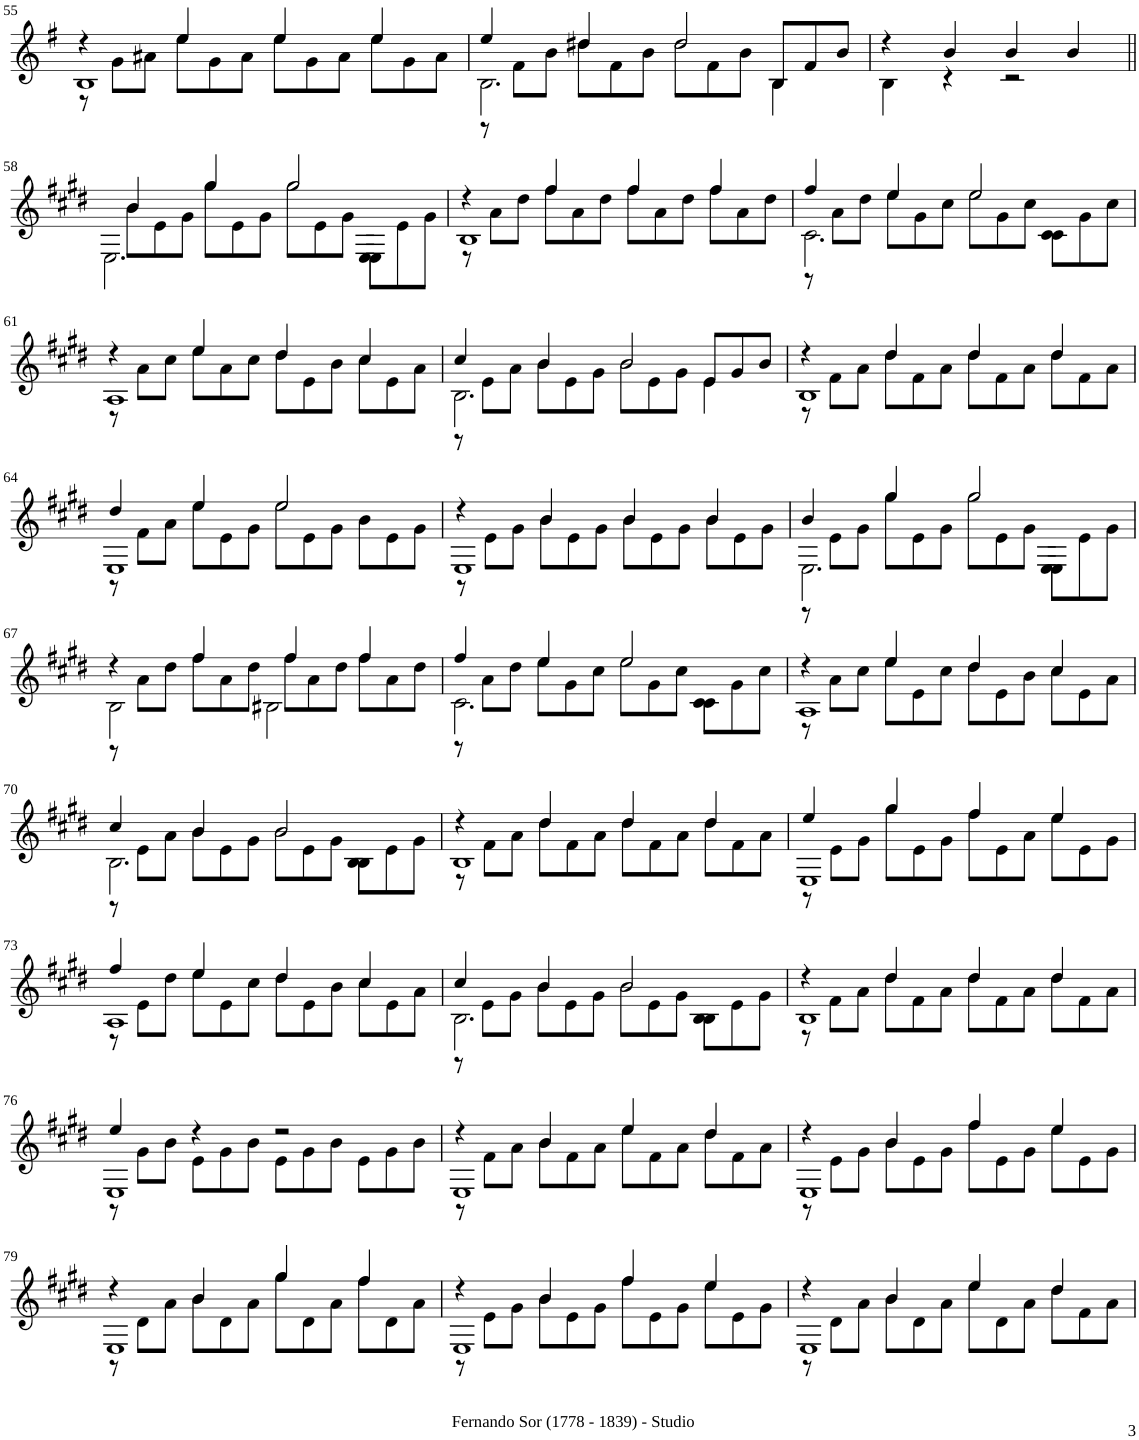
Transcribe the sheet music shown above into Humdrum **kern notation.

**kern
*part1
*staff1
*I"Chitarra
*I'Ch
!!LO:PB:g=z
*clefG2
*Trd7c12
*k[f#]
*M4/4
=55
*^
*	*^
*	*	*Xtuplet
4r	1B	12r
.	.	12g\L
.	.	12a#X\J
4ee/	.	12ee\L
.	.	12g\
.	.	12a#\J
4ee/	.	12ee\L
.	.	12g\
.	.	12a#\J
4ee/	.	12ee\L
.	.	12g\
.	.	12a#\J
=56	=56	=56
4ee/	2.B\	12r
.	.	12f#\L
.	.	12b\J
4dd#X/	.	12dd#\L
.	.	12f#\
.	.	12b\J
!	!	!LO:N:head=open
2dd#/	.	12dd#\L
.	.	12f#\
.	.	12b\J
.	4B\	12B/L
.	.	12f#/
.	.	12b/J
*	*v	*v
=57	=57
4r	4B\
4b/	4r
4b/	2r
4b/	.
*v	*v
!!LO:LB:g=z
=58||
*k[f#c#g#d#]
*^
*	*^
4b/	2.E\	12b\L
.	.	12e\
.	.	12g#\J
4gg#/	.	12gg#\L
.	.	12e\
.	.	12g#\J
!	!	!LO:N:head=open
2gg#/	.	12gg#\L
.	.	12e\
.	.	12g#\J
.	4E\	12E\L
.	.	12e\
.	.	12g#\J
=59	=59	=59
4r	1B	12r
.	.	12a\L
.	.	12dd#\J
4ff#/	.	12ff#\L
.	.	12a\
.	.	12dd#\J
4ff#/	.	12ff#\L
.	.	12a\
.	.	12dd#\J
4ff#/	.	12ff#\L
.	.	12a\
.	.	12dd#\J
=60	=60	=60
4ff#/	2.c#\	12r
.	.	12a\L
.	.	12dd#\J
4ee/	.	12ee\L
.	.	12g#\
.	.	12cc#\J
!	!	!LO:N:head=open
2ee/	.	12ee\L
.	.	12g#\
.	.	12cc#\J
.	4c#\	12c#\L
.	.	12g#\
.	.	12cc#\J
!!LO:LB:g=z	!!	!!
=61	=61	=61
4r	1A	12r
.	.	12a\L
.	.	12cc#\J
4ee/	.	12ee\L
.	.	12a\
.	.	12cc#\J
4dd#/	.	12dd#\L
.	.	12e\
.	.	12b\J
4cc#/	.	12cc#\L
.	.	12e\
.	.	12a\J
=62	=62	=62
4cc#/	2.B\	12r
.	.	12e\L
.	.	12a\J
4b/	.	12b\L
.	.	12e\
.	.	12g#\J
!	!	!LO:N:head=open
2b/	.	12b\L
.	.	12e\
.	.	12g#\J
.	4e\	12e/L
.	.	12g#/
.	.	12b/J
=63	=63	=63
4r	1B	12r
.	.	12f#\L
.	.	12a\J
4dd#/	.	12dd#\L
.	.	12f#\
.	.	12a\J
4dd#/	.	12dd#\L
.	.	12f#\
.	.	12a\J
4dd#/	.	12dd#\L
.	.	12f#\
.	.	12a\J
!!LO:LB:g=z	!!	!!
=64	=64	=64
4dd#/	1E	12r
.	.	12f#\L
.	.	12a\J
4ee/	.	12ee\L
.	.	12e\
.	.	12g#\J
!	!	!LO:N:head=open
2ee/	.	12ee\L
.	.	12e\
.	.	12g#\J
.	.	12b\L
.	.	12e\
.	.	12g#\J
=65	=65	=65
4r	1E	12r
.	.	12e\L
.	.	12g#\J
4b/	.	12b\L
.	.	12e\
.	.	12g#\J
4b/	.	12b\L
.	.	12e\
.	.	12g#\J
4b/	.	12b\L
.	.	12e\
.	.	12g#\J
=66	=66	=66
4b/	2.E\	12r
.	.	12e\L
.	.	12g#\J
4gg#/	.	12gg#\L
.	.	12e\
.	.	12g#\J
!	!	!LO:N:head=open
2gg#/	.	12gg#\L
.	.	12e\
.	.	12g#\J
.	4E\	12E\L
.	.	12e\
.	.	12g#\J
!!LO:LB:g=z	!!	!!
=67	=67	=67
4r	2B\	12r
.	.	12a\L
.	.	12dd#\J
4ff#/	.	12ff#\L
.	.	12a\
.	.	12dd#\J
4ff#/	2B#X\	12ff#\L
.	.	12a\
.	.	12dd#\J
4ff#/	.	12ff#\L
.	.	12a\
.	.	12dd#\J
=68	=68	=68
4ff#/	2.c#\	12r
.	.	12a\L
.	.	12dd#\J
4ee/	.	12ee\L
.	.	12g#\
.	.	12cc#\J
!	!	!LO:N:head=open
2ee/	.	12ee\L
.	.	12g#\
.	.	12cc#\J
.	4c#\	12c#\L
.	.	12g#\
.	.	12cc#\J
=69	=69	=69
4r	1A	12r
.	.	12a\L
.	.	12cc#\J
4ee/	.	12ee\L
.	.	12e\
.	.	12cc#\J
4dd#/	.	12dd#\L
.	.	12e\
.	.	12b\J
4cc#/	.	12cc#\L
.	.	12e\
.	.	12a\J
!!LO:LB:g=z	!!	!!
=70	=70	=70
4cc#/	2.B\	12r
.	.	12e\L
.	.	12a\J
4b/	.	12b\L
.	.	12e\
.	.	12g#\J
!	!	!LO:N:head=open
2b/	.	12b\L
.	.	12e\
.	.	12g#\J
.	4B\	12B\L
.	.	12e\
.	.	12g#\J
=71	=71	=71
4r	1B	12r
.	.	12f#\L
.	.	12a\J
4dd#/	.	12dd#\L
.	.	12f#\
.	.	12a\J
4dd#/	.	12dd#\L
.	.	12f#\
.	.	12a\J
4dd#/	.	12dd#\L
.	.	12f#\
.	.	12a\J
=72	=72	=72
4ee/	1E	12r
.	.	12e\L
.	.	12g#\J
4gg#/	.	12gg#\L
.	.	12e\
.	.	12g#\J
4ff#/	.	12ff#\L
.	.	12e\
.	.	12a\J
4ee/	.	12ee\L
.	.	12e\
.	.	12g#\J
!!LO:LB:g=z	!!	!!
=73	=73	=73
4ff#/	1A	12r
.	.	12e\L
.	.	12dd#\J
4ee/	.	12ee\L
.	.	12e\
.	.	12cc#\J
4dd#/	.	12dd#\L
.	.	12e\
.	.	12b\J
4cc#/	.	12cc#\L
.	.	12e\
.	.	12a\J
=74	=74	=74
4cc#/	2.B\	12r
.	.	12e\L
.	.	12g#\J
4b/	.	12b\L
.	.	12e\
.	.	12g#\J
!	!	!LO:N:head=open
2b/	.	12b\L
.	.	12e\
.	.	12g#\J
.	4B\	12B\L
.	.	12e\
.	.	12g#\J
=75	=75	=75
4r	1B	12r
.	.	12f#\L
.	.	12a\J
4dd#/	.	12dd#\L
.	.	12f#\
.	.	12a\J
4dd#/	.	12dd#\L
.	.	12f#\
.	.	12a\J
4dd#/	.	12dd#\L
.	.	12f#\
.	.	12a\J
!!LO:LB:g=z	!!	!!
=76	=76	=76
4ee/	1E	12r
.	.	12g#\L
.	.	12b\J
4r	.	12e\L
.	.	12g#\
.	.	12b\J
2r	.	12e\L
.	.	12g#\
.	.	12b\J
.	.	12e\L
.	.	12g#\
.	.	12b\J
=77	=77	=77
4r	1E	12r
.	.	12f#\L
.	.	12a\J
4b/	.	12b\L
.	.	12f#\
.	.	12a\J
4ee/	.	12ee\L
.	.	12f#\
.	.	12a\J
4dd#/	.	12dd#\L
.	.	12f#\
.	.	12a\J
=78	=78	=78
4r	1E	12r
.	.	12e\L
.	.	12g#\J
4b/	.	12b\L
.	.	12e\
.	.	12g#\J
4ff#/	.	12ff#\L
.	.	12e\
.	.	12g#\J
4ee/	.	12ee\L
.	.	12e\
.	.	12g#\J
!!LO:LB:g=z	!!	!!
=79	=79	=79
4r	1E	12r
.	.	12d#\L
.	.	12a\J
4b/	.	12b\L
.	.	12d#\
.	.	12a\J
4gg#/	.	12gg#\L
.	.	12d#\
.	.	12a\J
4ff#/	.	12ff#\L
.	.	12d#\
.	.	12a\J
=80	=80	=80
4r	1E	12r
.	.	12e\L
.	.	12g#\J
4b/	.	12b\L
.	.	12e\
.	.	12g#\J
4ff#/	.	12ff#\L
.	.	12e\
.	.	12g#\J
4ee/	.	12ee\L
.	.	12e\
.	.	12g#\J
=81	=81	=81
4r	1E	12r
.	.	12d#\L
.	.	12a\J
4b/	.	12b\L
.	.	12d#\
.	.	12a\J
4ee/	.	12ee\L
.	.	12d#\
.	.	12a\J
4dd#/	.	12dd#\L
.	.	12f#\
.	.	12a\J
*v	*v	*v
=
*-
